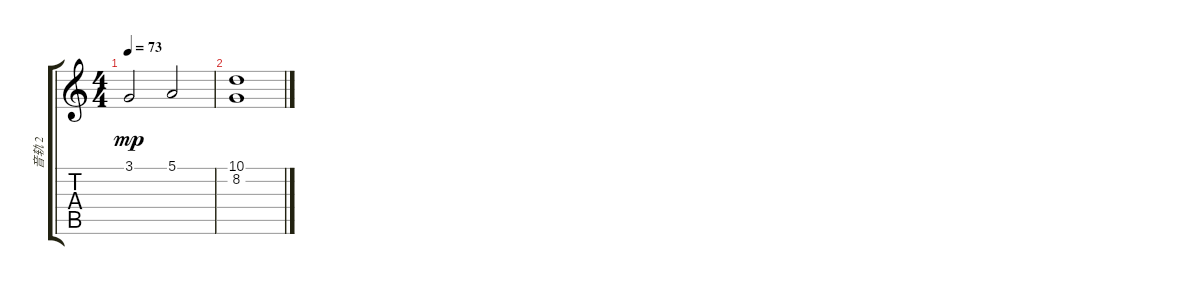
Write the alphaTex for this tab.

\track ("音轨 2" "音轨 2") {instrument tremolostrings}
\staff {score tabs}
\tuning (E4 B3 G3 D3 A2 E2) {hide}
\ts (4 4)
\tempo 73
\clef g2
\ks c
3.1.2{dy mp} 5.1.2 |
(10.1 8.2).1
